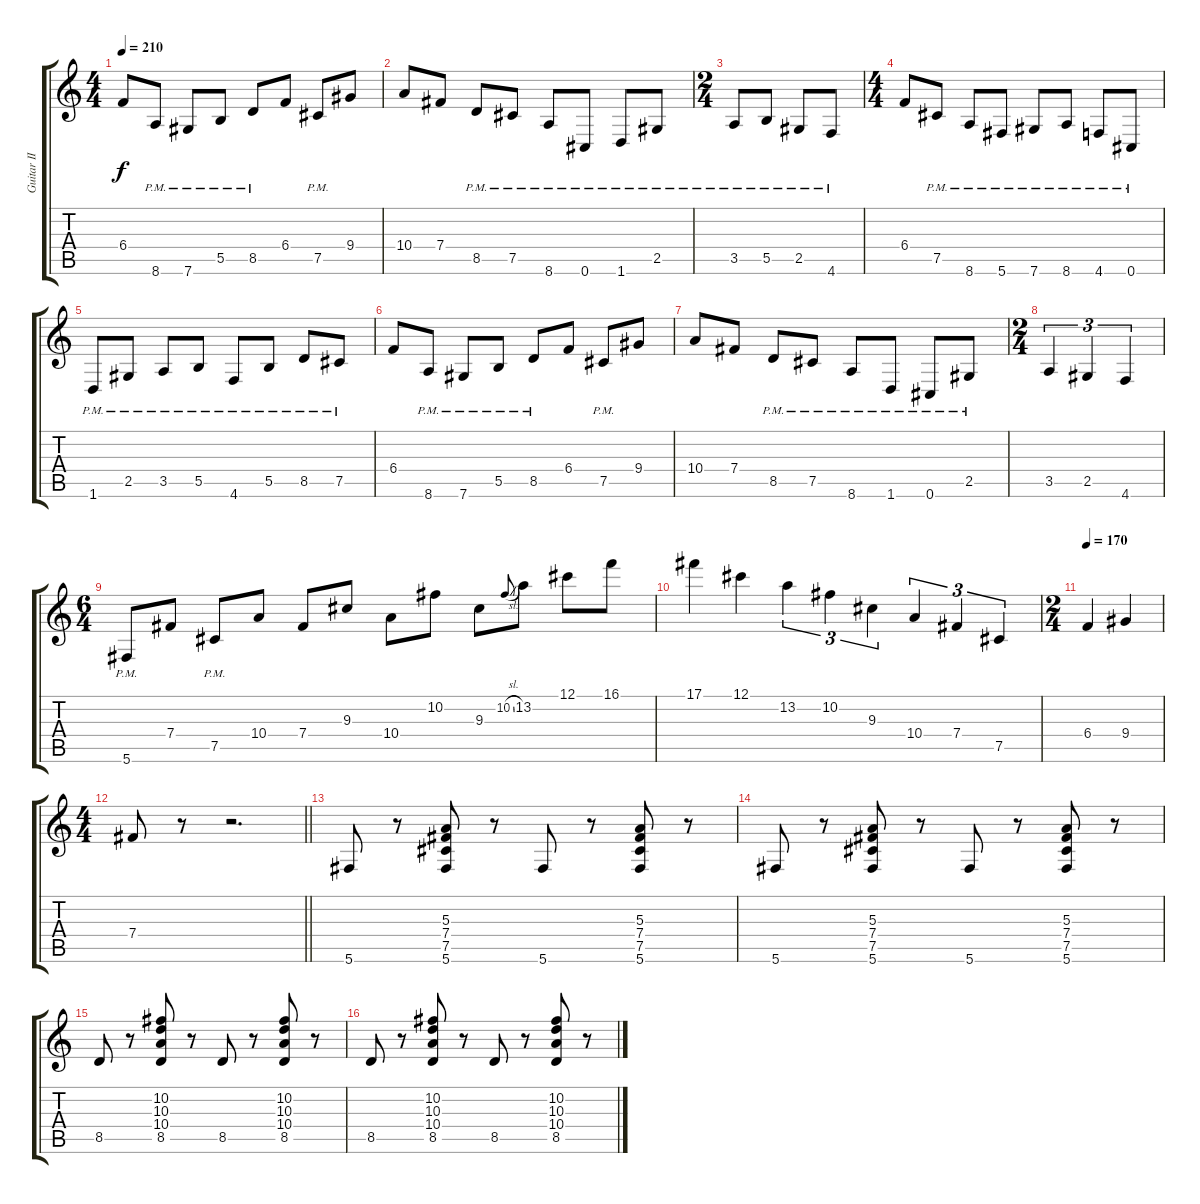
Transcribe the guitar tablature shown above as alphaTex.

\track ("Guitar II" "Guitar II") {instrument distortionguitar}
\staff {score tabs}
\tuning (Db4 Ab3 E3 B2 Gb2 Db2) {hide}
\ts (4 4)
\tempo 210
\clef g2
\ks c
6.4.8{dy f} 8.6{pm}.8 7.6{pm}.8 5.5{pm}.8 8.5{pm}.8 6.4.8 7.5{pm}.8 9.4.8 |
10.4.8 7.4.8 8.5{pm}.8 7.5{pm}.8 8.6{pm}.8 0.6{pm}.8 1.6{pm}.8 2.5{pm}.8 |
\ts (2 4)
3.5{pm}.8 5.5{pm}.8 2.5{pm}.8 4.6{pm}.8 |
\ts (4 4)
6.4.8 7.5{pm}.8 8.6{pm}.8 5.6{pm}.8 7.6{pm}.8 8.6{pm}.8 4.6{pm}.8 0.6{pm}.8 |
1.6{pm}.8 2.5{pm}.8 3.5{pm}.8 5.5{pm}.8 4.6{pm}.8 5.5{pm}.8 8.5{pm}.8 7.5{pm}.8 |
6.4.8 8.6{pm}.8 7.6{pm}.8 5.5{pm}.8 8.5{pm}.8 6.4.8 7.5{pm}.8 9.4.8 |
10.4.8 7.4.8 8.5{pm}.8 7.5{pm}.8 8.6{pm}.8 1.6{pm}.8 0.6{pm}.8 2.5{pm}.8 |
\ts (2 4)
3.5.4{tu (3 2)} 2.5.4{tu (3 2)} 4.6.4{tu (3 2)} |
\ts (6 4)
5.6{pm}.8 7.4.8 7.5{pm}.8 10.4.8 7.4.8 9.3.8 10.4.8 10.2.8 9.3.8 10.2{sl}.8{gr onbeat} 13.2.8 12.1.8 16.1.8 |
17.1.4 12.1.4 13.2.4{tu (3 2)} 10.2.4{tu (3 2)} 9.3.4{tu (3 2)} 10.4.4{tu (3 2)} 7.4.4{tu (3 2)} 7.5.4{tu (3 2)} |
\ts (2 4)
\tempo 170
6.4.4 9.4.4 |
\ts (4 4)
\barLineRight lightlight
7.4.8 r.8 r.2{d} |
5.6.8{volume 10} r.8 (5.3 7.4 7.5 5.6).8 r.8 5.6.8 r.8 (5.3 7.4 7.5 5.6).8 r.8 |
5.6.8 r.8 (5.3 7.4 7.5 5.6).8 r.8 5.6.8 r.8 (5.3 7.4 7.5 5.6).8 r.8 |
8.5.8 r.8 (10.2 10.3 10.4 8.5).8 r.8 8.5.8 r.8 (10.2 10.3 10.4 8.5).8 r.8 |
8.5.8 r.8 (10.2 10.3 10.4 8.5).8 r.8 8.5.8 r.8 (10.2 10.3 10.4 8.5).8 r.8
